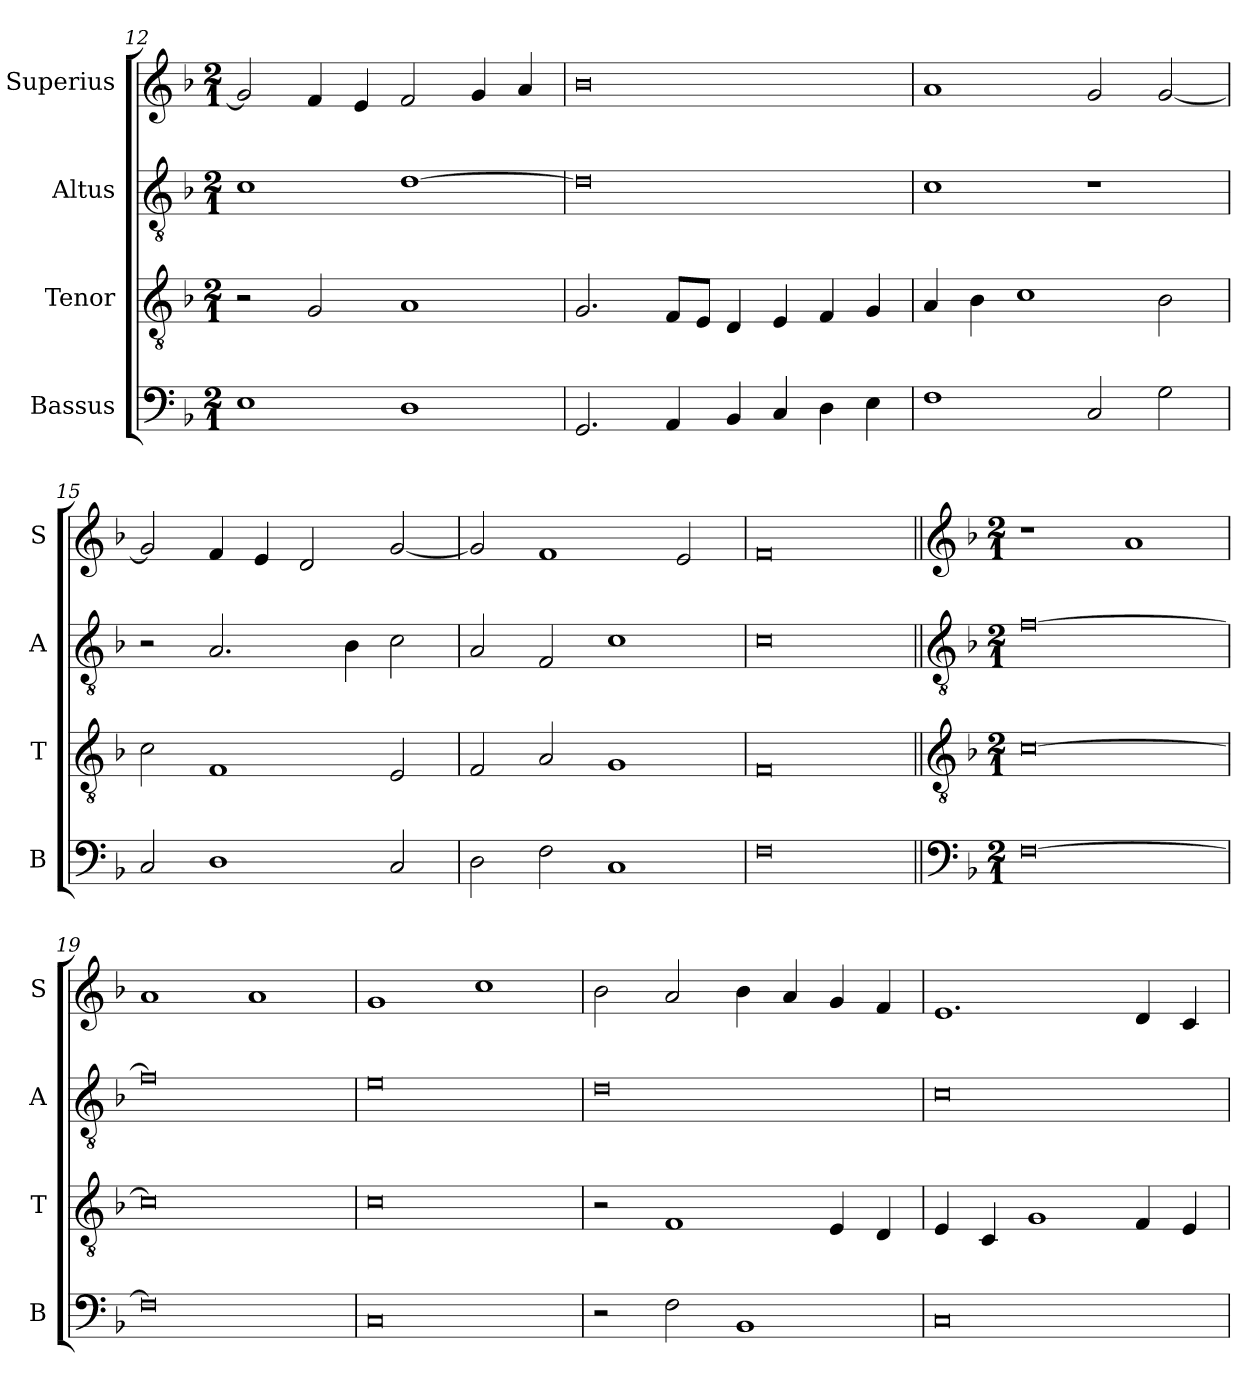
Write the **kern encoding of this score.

**kern	**kern	**kern	**kern
*part4	*part3	*part2	*part1
*staff4	*staff3	*staff2	*staff1
*I"Bassus	*I"Tenor	*I"Altus	*I"Superius
*I'B	*I'T	*I'A	*I'S
*clefF4	*clefGv2	*clefGv2	*clefG2
*k[b-]	*k[b-]	*k[b-]	*k[b-]
*M2/1	*M2/1	*M2/1	*M2/1
=12	=12	=12	=12
1E	2r	1c	2g/]
.	2G/	.	4f/
.	.	.	4e/
1D	1A	[1d	2f/
.	.	.	4g/
.	.	.	4a/
=13	=13	=13	=13
2.GG/	2.G/	0d]	0b-
4AA/	8F/L	.	.
.	8E/J	.	.
4BB-/	4D/	.	.
4C/	4E/	.	.
4D\	4F/	.	.
4E\	4G/	.	.
=14	=14	=14	=14
1F	4A/	1c	1a
.	4B-\	.	.
.	1c	.	.
2C/	.	1r	2g/
2G\	2B-\	.	[2g/
=15	=15	=15	=15
2C/	2c\	2r	2g/]
1D	1F	2.A/	4f/
.	.	.	4e/
.	.	.	2d/
.	.	4B-\	.
2C/	2E/	2c\	[2g/
=16	=16	=16	=16
2D\	2F/	2A/	2g/]
2F\	2A/	2F/	1f
1C	1G	1c	.
.	.	.	2e/
=17	=17	=17	=17
0F	0F	0c	0f
!!LO:LB:g=z
=18||	=18||	=18||	=18||
*clefF4	*clefGv2	*clefGv2	*clefG2
*k[b-]	*k[b-]	*k[b-]	*k[b-]
*M2/1	*M2/1	*M2/1	*M2/1
[0F	[0c	[0f	1r
.	.	.	1a
=19	=19	=19	=19
0F]	0c]	0f]	1a
.	.	.	1a
=20	=20	=20	=20
0C	0c	0e	1g
.	.	.	1cc
=21	=21	=21	=21
2r	2r	0d	2b-\
2F\	1F	.	2a/
1BB-	.	.	4b-\
.	.	.	4a/
.	4E/	.	4g/
.	4D/	.	4f/
=22	=22	=22	=22
0C	4E/	0c	1.e
.	4C/	.	.
.	1G	.	.
.	4F/	.	4d/
.	4E/	.	4c/
=	=	=	=
*-	*-	*-	*-
